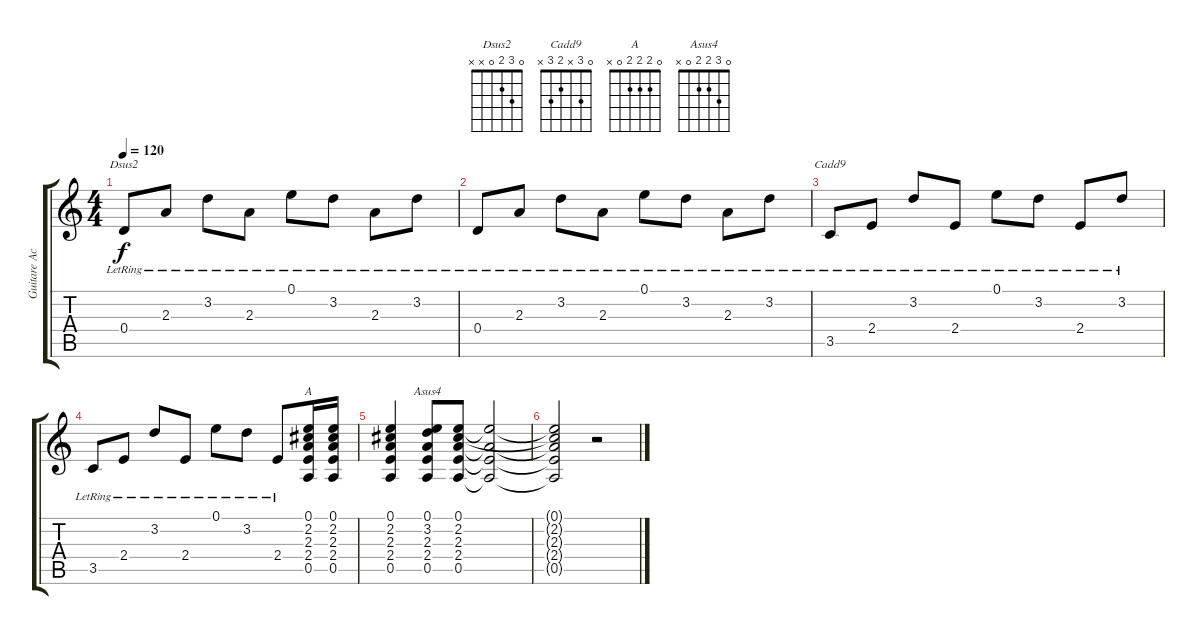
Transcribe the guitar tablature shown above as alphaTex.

\track ("Guitare Acoustique" "Guitare Ac") {instrument acousticguitarsteel}
\staff {score tabs}
\tuning (E4 B3 G3 D3 A2 E2) {hide}
\chord ("Dsus2" 0 3 2 0 x x)
\chord ("Cadd9" 0 3 x 2 3 x)
\chord ("A" 0 2 2 2 0 x)
\chord ("Asus4" 0 3 2 2 0 x)
\ts (4 4)
\tempo 120
\clef g2
\ks c
0.4{lr}.8{ch "Dsus2" dy f} 2.3{lr}.8 3.2{lr}.8 2.3{lr}.8 0.1{lr}.8 3.2{lr}.8 2.3{lr}.8 3.2{lr}.8 |
0.4{lr}.8 2.3{lr}.8 3.2{lr}.8 2.3{lr}.8 0.1{lr}.8 3.2{lr}.8 2.3{lr}.8 3.2{lr}.8 |
3.5{lr}.8{ch "Cadd9"} 2.4{lr}.8 3.2{lr}.8 2.4{lr}.8 0.1{lr}.8 3.2{lr}.8 2.4{lr}.8 3.2{lr}.8 |
3.5{lr}.8 2.4{lr}.8 3.2{lr}.8 2.4{lr}.8 0.1{lr}.8 3.2{lr}.8 2.4{lr}.8 (0.1 2.2 2.3 2.4 0.5).16{ch "A"} (0.1 2.2 2.3 2.4 0.5).16 |
(0.1 2.2 2.3 2.4 0.5).4 (0.1 3.2 2.3 2.4 0.5).8{ch "Asus4"} (0.1 2.2 2.3 2.4 0.5).8 (0.1{t} 2.3{t} 2.4{t} 0.5{t}).2 |
(0.1{t} 2.2{t} 2.3{t} 2.4{t} 0.5{t}).2 r.2
